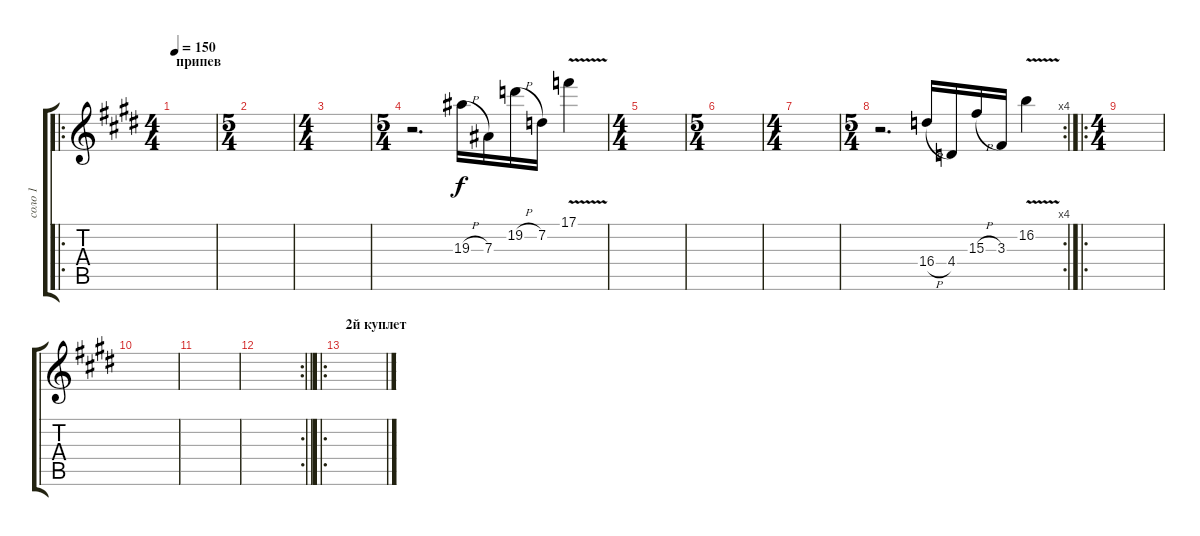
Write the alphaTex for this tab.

\track ("соло 1" "соло 1") {instrument distortionguitar}
\staff {score tabs}
\tuning (C4 G3 Eb3 Bb2 F2 C2) {hide}
\ro
\ts (4 4)
\section ("" "припев")
\tempo 150
\clef g2
\ks c#minor
|
\ts (5 4)
|
\ts (4 4)
|
\ts (5 4)
r.2{d} 19.3{h}.16{dy f} 7.3.16 19.2{h}.16 7.2.16 17.1{v}.4 |
\ts (4 4)
|
\ts (5 4)
|
\ts (4 4)
|
\rc 4
\ts (5 4)
r.2{d} 16.4{h}.16 4.4.16 15.3{h}.16 3.3.16 16.2{v}.4 |
\ro
\ts (4 4)
|
|
|
\rc 2
\barLineRight lightlight
|
\ro
\section ("" "2й куплет")
